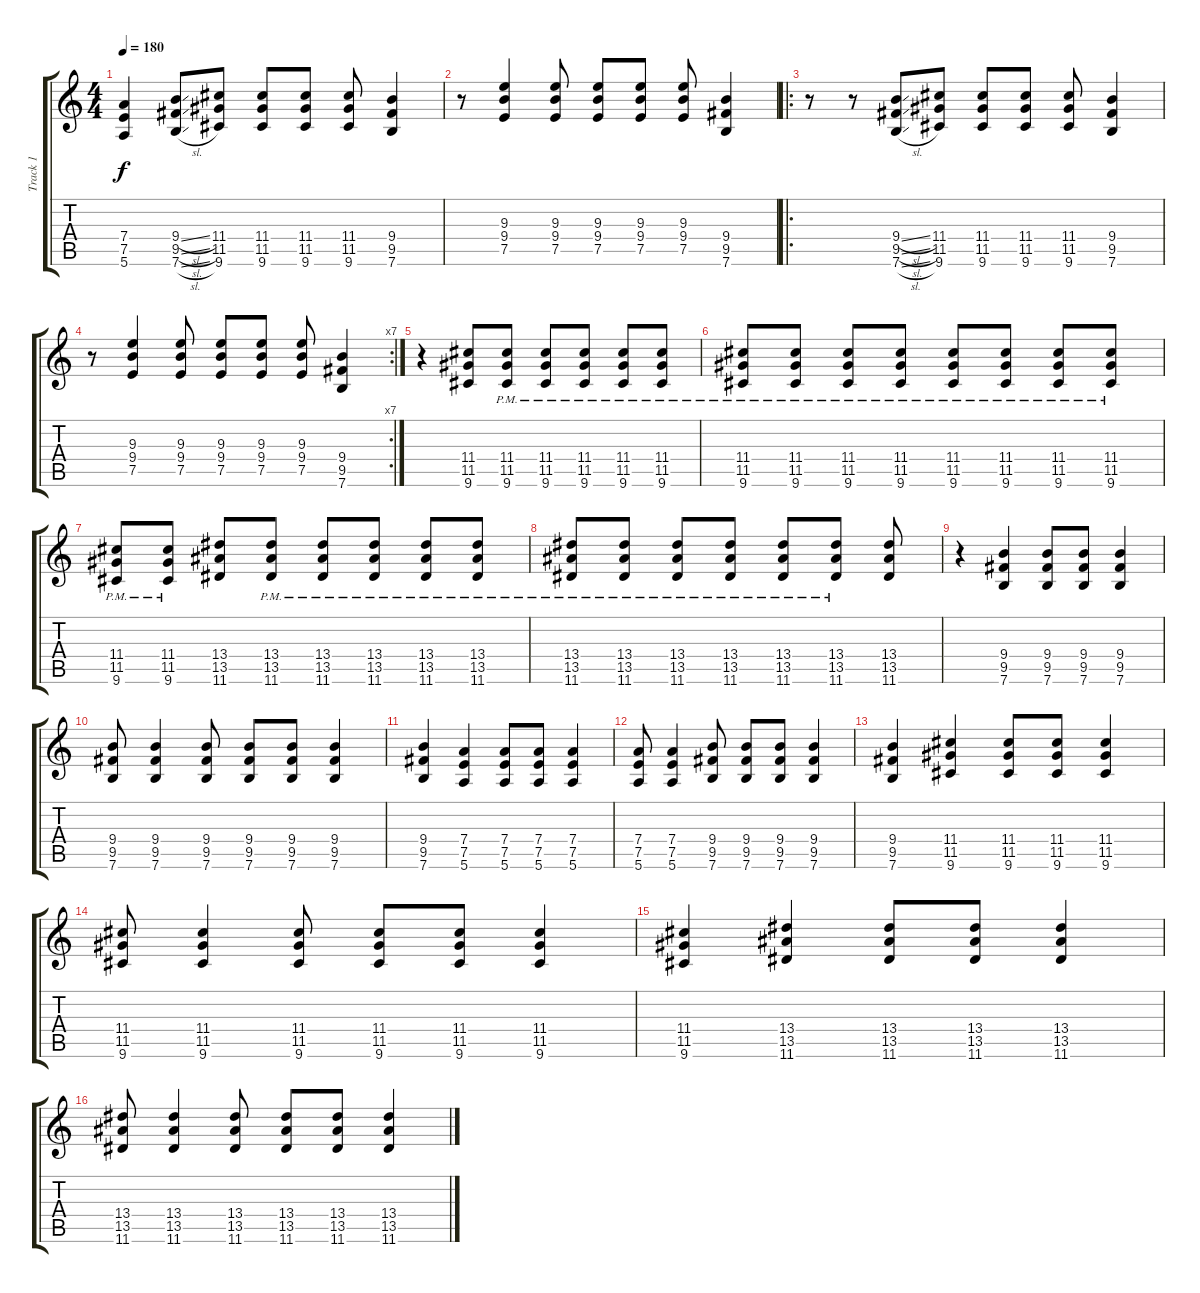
\track ("Track 1" "Track 1") {instrument distortionguitar}
\staff {score tabs}
\tuning (E4 B3 G3 D3 A2 E2) {hide}
\ts (4 4)
\tempo 180
\clef g2
\ks c
(7.4 7.5 5.6).4{dy f} (9.4{sl} 9.5{sl} 7.6{sl}).8 (11.4 11.5 9.6).8 (11.4 11.5 9.6).8 (11.4 11.5 9.6).8 (11.4 11.5 9.6).8 (9.4 9.5 7.6).4 |
r.8 (9.3 9.4 7.5).4 (9.3 9.4 7.5).8 (9.3 9.4 7.5).8 (9.3 9.4 7.5).8 (9.3 9.4 7.5).8 (9.4 9.5 7.6).4 |
\ro
r.8 r.8 (9.4{sl} 9.5{sl} 7.6{sl}).8 (11.4 11.5 9.6).8 (11.4 11.5 9.6).8 (11.4 11.5 9.6).8 (11.4 11.5 9.6).8 (9.4 9.5 7.6).4 |
\rc 7
r.8 (9.3 9.4 7.5).4 (9.3 9.4 7.5).8 (9.3 9.4 7.5).8 (9.3 9.4 7.5).8 (9.3 9.4 7.5).8 (9.4 9.5 7.6).4 |
r.4 (11.4 11.5 9.6).8 (11.4{pm} 11.5{pm} 9.6{pm}).8 (11.4{pm} 11.5{pm} 9.6{pm}).8 (11.4{pm} 11.5{pm} 9.6{pm}).8 (11.4{pm} 11.5{pm} 9.6{pm}).8 (11.4{pm} 11.5{pm} 9.6{pm}).8 |
(11.4{pm} 11.5{pm} 9.6{pm}).8 (11.4{pm} 11.5{pm} 9.6{pm}).8 (11.4{pm} 11.5{pm} 9.6{pm}).8 (11.4{pm} 11.5{pm} 9.6{pm}).8 (11.4{pm} 11.5{pm} 9.6{pm}).8 (11.4{pm} 11.5{pm} 9.6{pm}).8 (11.4{pm} 11.5{pm} 9.6{pm}).8 (11.4{pm} 11.5{pm} 9.6{pm}).8 |
(11.4{pm} 11.5{pm} 9.6{pm}).8 (11.4{pm} 11.5{pm} 9.6{pm}).8 (13.4 13.5 11.6).8 (13.4{pm} 13.5{pm} 11.6{pm}).8 (13.4{pm} 13.5{pm} 11.6{pm}).8 (13.4{pm} 13.5{pm} 11.6{pm}).8 (13.4{pm} 13.5{pm} 11.6{pm}).8 (13.4{pm} 13.5{pm} 11.6{pm}).8 |
(13.4{pm} 13.5{pm} 11.6{pm}).8 (13.4{pm} 13.5{pm} 11.6{pm}).8 (13.4{pm} 13.5{pm} 11.6{pm}).8 (13.4{pm} 13.5{pm} 11.6{pm}).8 (13.4{pm} 13.5{pm} 11.6{pm}).8 (13.4{pm} 13.5{pm} 11.6{pm}).8 (13.4 13.5 11.6).8 |
r.4 (9.4 9.5 7.6).4 (9.4 9.5 7.6).8 (9.4 9.5 7.6).8 (9.4 9.5 7.6).4 |
(9.4 9.5 7.6).8 (9.4 9.5 7.6).4 (9.4 9.5 7.6).8 (9.4 9.5 7.6).8 (9.4 9.5 7.6).8 (9.4 9.5 7.6).4 |
(9.4 9.5 7.6).4 (7.4 7.5 5.6).4 (7.4 7.5 5.6).8 (7.4 7.5 5.6).8 (7.4 7.5 5.6).4 |
(7.4 7.5 5.6).8 (7.4 7.5 5.6).4 (9.4 9.5 7.6).8 (9.4 9.5 7.6).8 (9.4 9.5 7.6).8 (9.4 9.5 7.6).4 |
(9.4 9.5 7.6).4 (11.4 11.5 9.6).4 (11.4 11.5 9.6).8 (11.4 11.5 9.6).8 (11.4 11.5 9.6).4 |
(11.4 11.5 9.6).8 (11.4 11.5 9.6).4 (11.4 11.5 9.6).8 (11.4 11.5 9.6).8 (11.4 11.5 9.6).8 (11.4 11.5 9.6).4 |
(11.4 11.5 9.6).4 (13.4 13.5 11.6).4 (13.4 13.5 11.6).8 (13.4 13.5 11.6).8 (13.4 13.5 11.6).4 |
(13.4 13.5 11.6).8 (13.4 13.5 11.6).4 (13.4 13.5 11.6).8 (13.4 13.5 11.6).8 (13.4 13.5 11.6).8 (13.4 13.5 11.6).4
